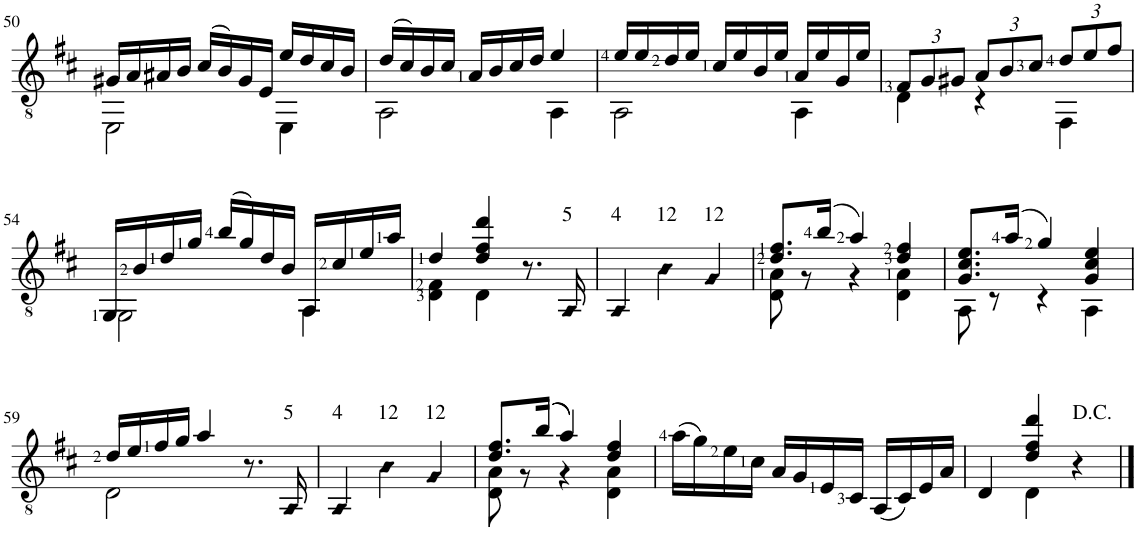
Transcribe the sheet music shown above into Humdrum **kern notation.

**kern
*part1
*staff1
*I"Guitar
*I'Guit.
!!LO:PB:g=z
*clefGv2
*k[f#c#]
*M3/4
=50
*^
16G#X/LL	2EE\
16A/	.
16A#X/	.
16B/JJ	.
(16c#/LL	.
16B/)	.
16G#/	.
16E/JJ	.
16e/LL	4EE\
16d/	.
16c#/	.
16B/JJ	.
=51	=51
(16d/LL	2AA\
16c#/)	.
16B/	.
16c#/JJ	.
16A/LL	.
16B/	.
16c#/	.
16d/JJ	.
4e/	4AA\
=52	=52
16e/LL	2AA\
16e/	.
16d/	.
16e/JJ	.
16c#/LL	.
16e/	.
16B/	.
16e/JJ	.
16A/LL	4AA\
16e/	.
16G/	.
16e/JJ	.
=53	=53
*Xbrackettup	*
12F#/L	4D\
12G/	.
12G#X/J	.
12A/L	4r
12B/	.
12c#/J	.
12d/L	4FF#\
12e/	.
12f#/J	.
!!LO:LB:g=z	!!
=54	=54
16GG/LL	2GG\
16B/	.
16d/	.
16g/JJ	.
(16b/LL	.
16g/)	.
16d/	.
16B/JJ	.
16AA/LL	4AA\
16c#/	.
16e/	.
16a/JJ	.
=55	=55
4d/	4D\ 4F#\
4d/ 4f#/ 4dd/	4D\
8.r	4ryy
!LO:TX:a:t=5	!
!LO:N:head=diamond	!
16AA/	.
*v	*v
=56
!LO:TX:a:t=4
!LO:N:head=diamond
4AA/
!LO:TX:a:t=12
!LO:N:head=diamond
4B\
!LO:TX:a:t=12
!LO:N:head=diamond
4G/
=57
*^
8.d/ 8.f#/L	8D\ 8A\
.	8r
(16b/Jk	.
4a/)	4r
4d/ 4f#/	4D\ 4A\
=58	=58
8.G/ 8.c#/ 8.e/L	8AA\
.	8r
(16a/Jk	.
4g/)	4r
4G/ 4c#/ 4e/	4AA\
!!LO:LB:g=z	!!
=59	=59
16d/LL	2D\
16e/	.
16f#/	.
16g/JJ	.
4a/	.
8.r	4ryy
!LO:TX:a:t=5	!
!LO:N:head=diamond	!
16AA/	.
*v	*v
=60
!LO:TX:a:t=4
!LO:N:head=diamond
4AA/
!LO:TX:a:t=12
!LO:N:head=diamond
4B\
!LO:TX:a:t=12
!LO:N:head=diamond
4G/
=61
*^
8.d/ 8.f#/L	8D\ 8A\
.	8r
((16b/Jk	.
4a/))	4r
4d/ 4f#/	4D\ 4A\
*v	*v
=62
(16a\LL
16g\)
16e\
16c#\JJ
16A/LL
16G/
16E/
16C#/JJ
(16AA/LL
16C#/)
16E/
16A/JJ
=63
*^
4D/	4ryy
4d/ 4f#/ 4dd/	4D\
4r	4ryy
*v	*v
==
*-
